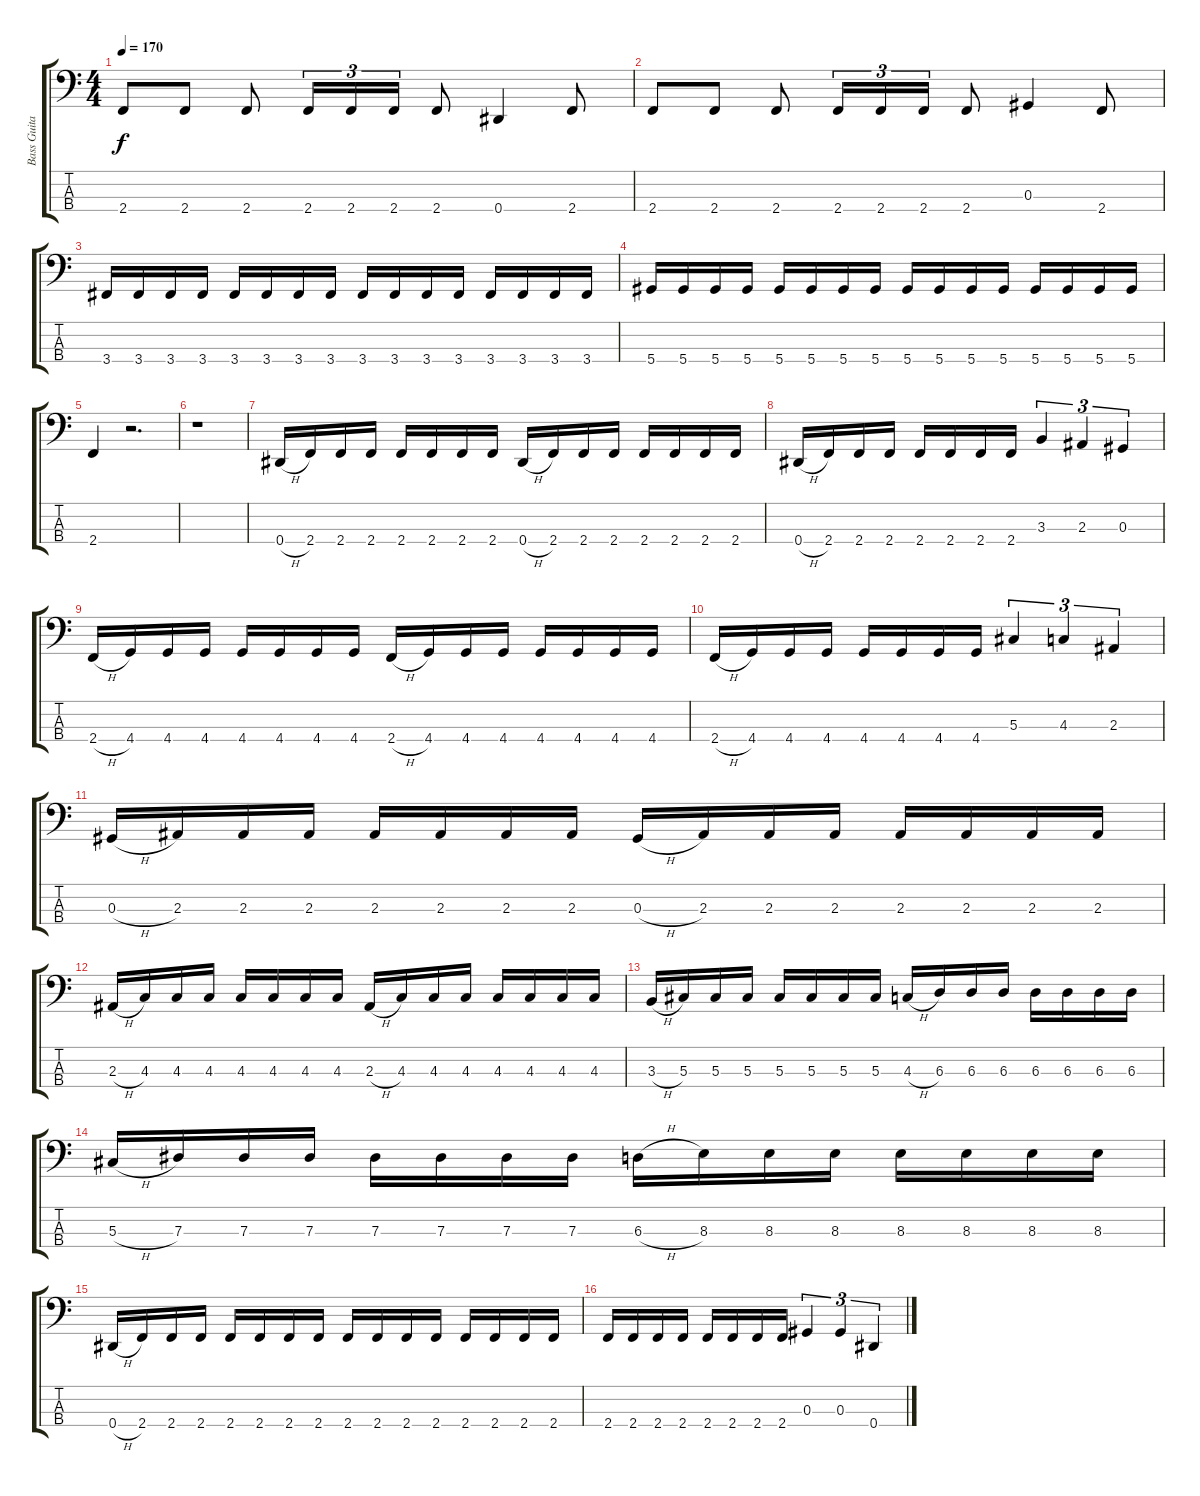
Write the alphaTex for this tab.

\track ("Bass Guitar" "Bass Guita") {instrument electricbasspick}
\staff {score tabs}
\tuning (Gb2 Db2 Ab1 Eb1) {hide}
\ts (4 4)
\tempo 170
\clef f4
\ks c
2.4.8{dy f} 2.4.8 2.4.8 2.4.16{tu (3 2)} 2.4.16{tu (3 2)} 2.4.16{tu (3 2)} 2.4.8 0.4.4 2.4.8 |
2.4.8 2.4.8 2.4.8 2.4.16{tu (3 2)} 2.4.16{tu (3 2)} 2.4.16{tu (3 2)} 2.4.8 0.3.4 2.4.8 |
3.4.16 3.4.16 3.4.16 3.4.16 3.4.16 3.4.16 3.4.16 3.4.16 3.4.16 3.4.16 3.4.16 3.4.16 3.4.16 3.4.16 3.4.16 3.4.16 |
5.4.16 5.4.16 5.4.16 5.4.16 5.4.16 5.4.16 5.4.16 5.4.16 5.4.16 5.4.16 5.4.16 5.4.16 5.4.16 5.4.16 5.4.16 5.4.16 |
2.4.4 r.2{d} |
r.1 |
0.4{h}.16 2.4.16 2.4.16 2.4.16 2.4.16 2.4.16 2.4.16 2.4.16 0.4{h}.16 2.4.16 2.4.16 2.4.16 2.4.16 2.4.16 2.4.16 2.4.16 |
0.4{h}.16 2.4.16 2.4.16 2.4.16 2.4.16 2.4.16 2.4.16 2.4.16 3.3.4{tu (3 2)} 2.3.4{tu (3 2)} 0.3.4{tu (3 2)} |
2.4{h}.16 4.4.16 4.4.16 4.4.16 4.4.16 4.4.16 4.4.16 4.4.16 2.4{h}.16 4.4.16 4.4.16 4.4.16 4.4.16 4.4.16 4.4.16 4.4.16 |
2.4{h}.16 4.4.16 4.4.16 4.4.16 4.4.16 4.4.16 4.4.16 4.4.16 5.3.4{tu (3 2)} 4.3.4{tu (3 2)} 2.3.4{tu (3 2)} |
0.3{h}.16 2.3.16 2.3.16 2.3.16 2.3.16 2.3.16 2.3.16 2.3.16 0.3{h}.16 2.3.16 2.3.16 2.3.16 2.3.16 2.3.16 2.3.16 2.3.16 |
2.3{h}.16 4.3.16 4.3.16 4.3.16 4.3.16 4.3.16 4.3.16 4.3.16 2.3{h}.16 4.3.16 4.3.16 4.3.16 4.3.16 4.3.16 4.3.16 4.3.16 |
3.3{h}.16 5.3.16 5.3.16 5.3.16 5.3.16 5.3.16 5.3.16 5.3.16 4.3{h}.16 6.3.16 6.3.16 6.3.16 6.3.16 6.3.16 6.3.16 6.3.16 |
5.3{h}.16 7.3.16 7.3.16 7.3.16 7.3.16 7.3.16 7.3.16 7.3.16 6.3{h}.16 8.3.16 8.3.16 8.3.16 8.3.16 8.3.16 8.3.16 8.3.16 |
0.4{h}.16 2.4.16 2.4.16 2.4.16 2.4.16 2.4.16 2.4.16 2.4.16 2.4.16 2.4.16 2.4.16 2.4.16 2.4.16 2.4.16 2.4.16 2.4.16 |
2.4.16 2.4.16 2.4.16 2.4.16 2.4.16 2.4.16 2.4.16 2.4.16 0.3.4{tu (3 2)} 0.3.4{tu (3 2)} 0.4.4{tu (3 2)}
